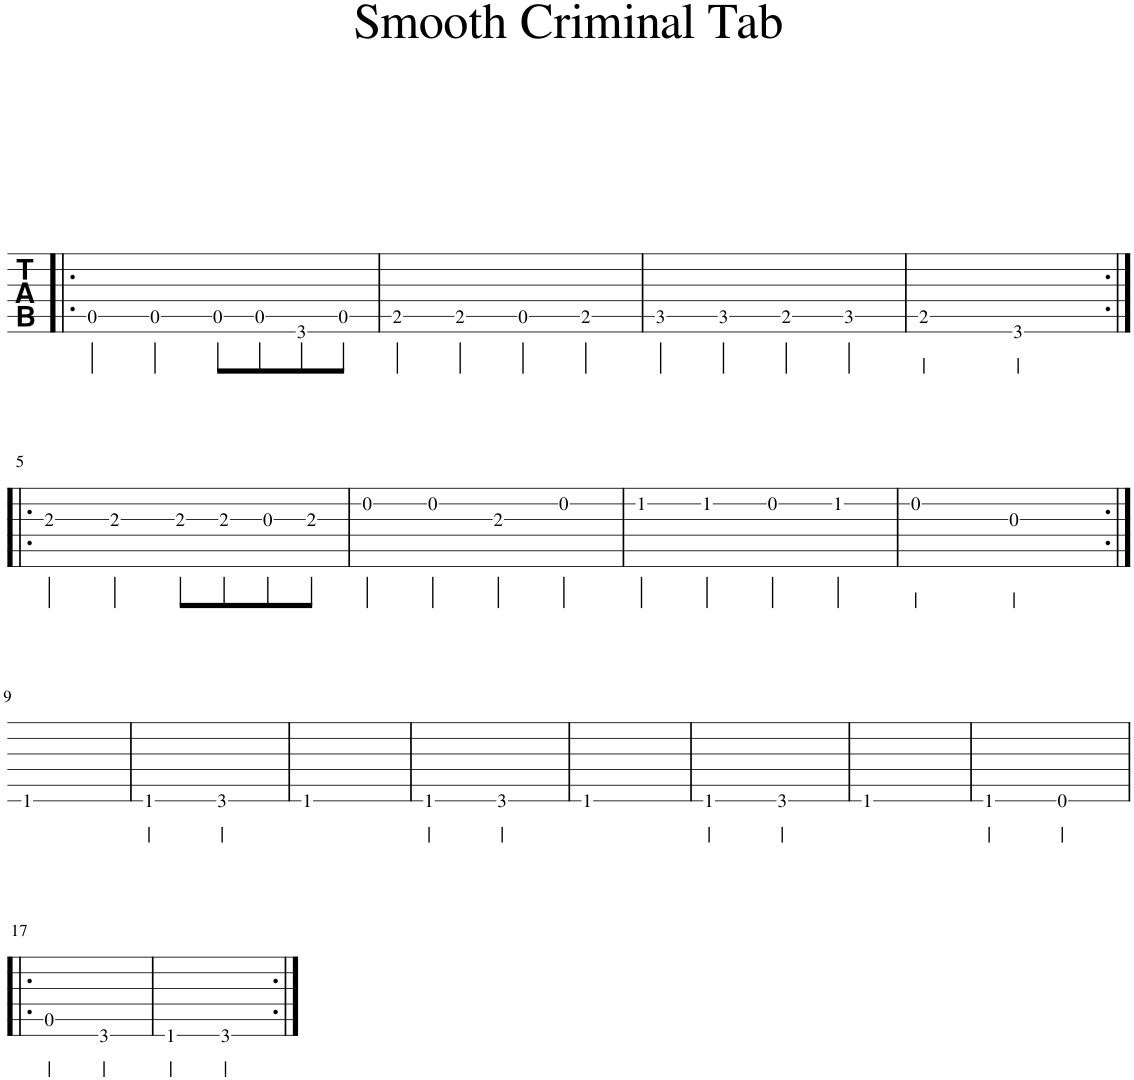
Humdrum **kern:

**kern
*part1
*staff1
*I"Guitar
*I'Guit.
*stria6
*
*k[]
*M4/4
=1!|:
4AA\
4AA\
8AA\L
8AA\
8GG\
8AA\J
=2
4BB\
4BB\
4AA\
4BB\
=3
4C\
4C\
4BB\
4C\
=4
2BB\
2GG\
!!LO:LB:g=z
=5:|!|:
4A\
4A\
8A\L
8A\
8G\
8A\J
=6
4B\
4B\
4A\
4B\
=7
4c\
4c\
4B\
4c\
=8
2B\
2G\
!!LO:LB:g=z
=9:|!
1FF
=10
2FF\
2GG\
=11
1FF
=12
2FF\
2GG\
=13
1FF
=14
2FF\
2GG\
=15
1FF
=16
2FF\
2EE\
!!LO:LB:g=z
=17!|:
2AA\
2GG\
=18
2FF\
2GG\
=:|!
*-
